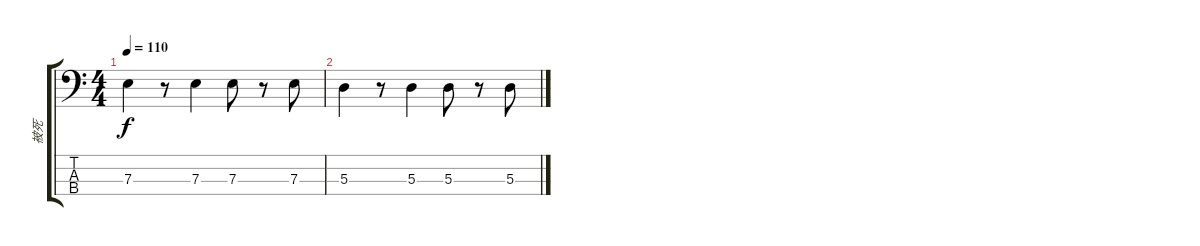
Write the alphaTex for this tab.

\track ("被死" "被死") {instrument electricbassfinger}
\staff {score tabs}
\tuning (G2 D2 A1 E1) {hide}
\ts (4 4)
\tempo 110
\clef f4
\ks c
7.3.4{dy f} r.8 7.3.4 7.3.8 r.8 7.3.8 |
5.3.4 r.8 5.3.4 5.3.8 r.8 5.3.8
